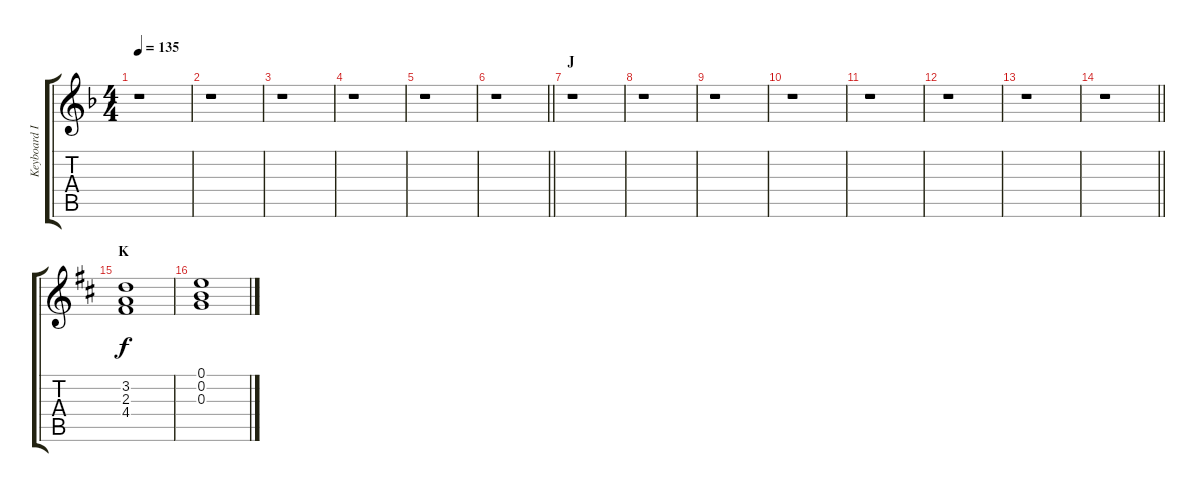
\track ("Keyboard IV" "Keyboard I") {instrument pad2warm}
\staff {score tabs}
\tuning (E5 B4 G4 D4 A3 E3) {hide}
\ts (4 4)
\tempo 135
\clef g2
\ks f
r.1{dy f} |
r.1 |
r.1 |
r.1 |
r.1 |
\barLineRight lightlight
r.1 |
\section ("" "J")
r.1 |
r.1 |
r.1 |
r.1 |
r.1 |
r.1 |
r.1 |
\barLineRight lightlight
r.1 |
\section ("" "K")
\ks d
(3.2 2.3 4.4).1 |
(0.1 0.2 0.3).1
